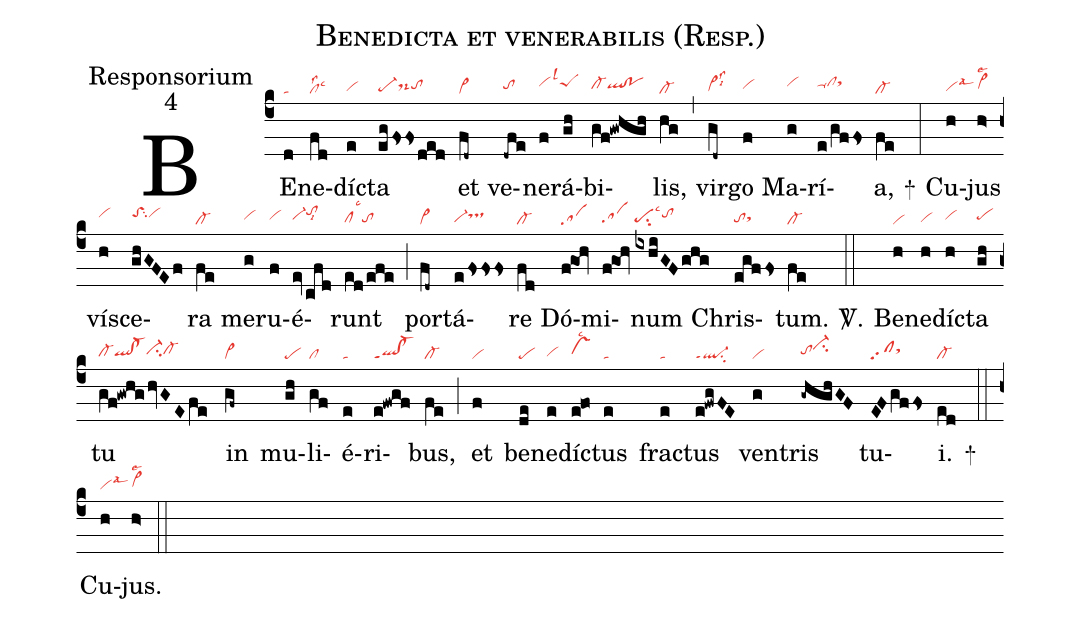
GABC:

name:Benedicta et venerabilis (Resp.);
office-part:Responsorium;
mode:4;
nabc-lines: 1;
%%
(c4)
BE(d|ta)ne(fd|cllss2lsc3)díc(e|vihg)ta(eg/fssded|pe-hgds-hhtohh) et(fd~|vi>) ve(-dfe|tohh)ne(f|vihi)rá(gh|```peShilsl1)bi(gf!gwhgh|cl-hhqlhh!pohh)lis,(hg|cl-) (,)
vir(gd~|vi>hglss3lsi6)go(f|vihh) Ma(g|vihi)rí(e/gffs|ta-hiclhisthj)a,(fe|cl-) +(:)
Cu(h|vihglsal3)jus(h>|vi>hhlse2) ví(h|vihi)sce(ghGFEf|toShisu2vihi)ra(fe|cl-) me(g|vihh)ru(f|vihh)é(evcfd|vi-hhtohjlsi8)runt(ed/efe|clhglsc3tohg) (;)
por(fd~|vi>)tá(e/fsss|vi-hgtshi)re(fd|cl-) Dó(fgOh|sa)mi(fgOh|sahg)num(ixhiGFghg|pehgsu2lsc3tohi) Chris(egffs|tohgsthh)tum.(fe|cl-) <sp>V/</sp>.(::)
Be(h|vi)ne(h|vihg)díc(h|vihh)ta(gh|pehh) tu(gf!gwhg/hvGEfe|cl-hgqlhg!cl-hgci-hhcl-hh) in(gf~|vi>) mu(gh|pe)li(gf|cl)é(e|ta)ri(e!fwgf|ql!cl-ppt1)bus,(fe|cl-) (;)
et(f|vi) be(de|pe)ne(e|vihg)díc(e!fo|vshhlsc2)tus(e|ta) frac(e|ta)tus(e!fwgFE|ql-ppt1su2) ven(g|vi)tris(-ghghGF|tohhci-hj) tu(EFgffs|sfsthi)i.(ed|cl-) +(::)
Cu(h|vihglsal3)jus.(h>|vi>hhlse2) (::)
